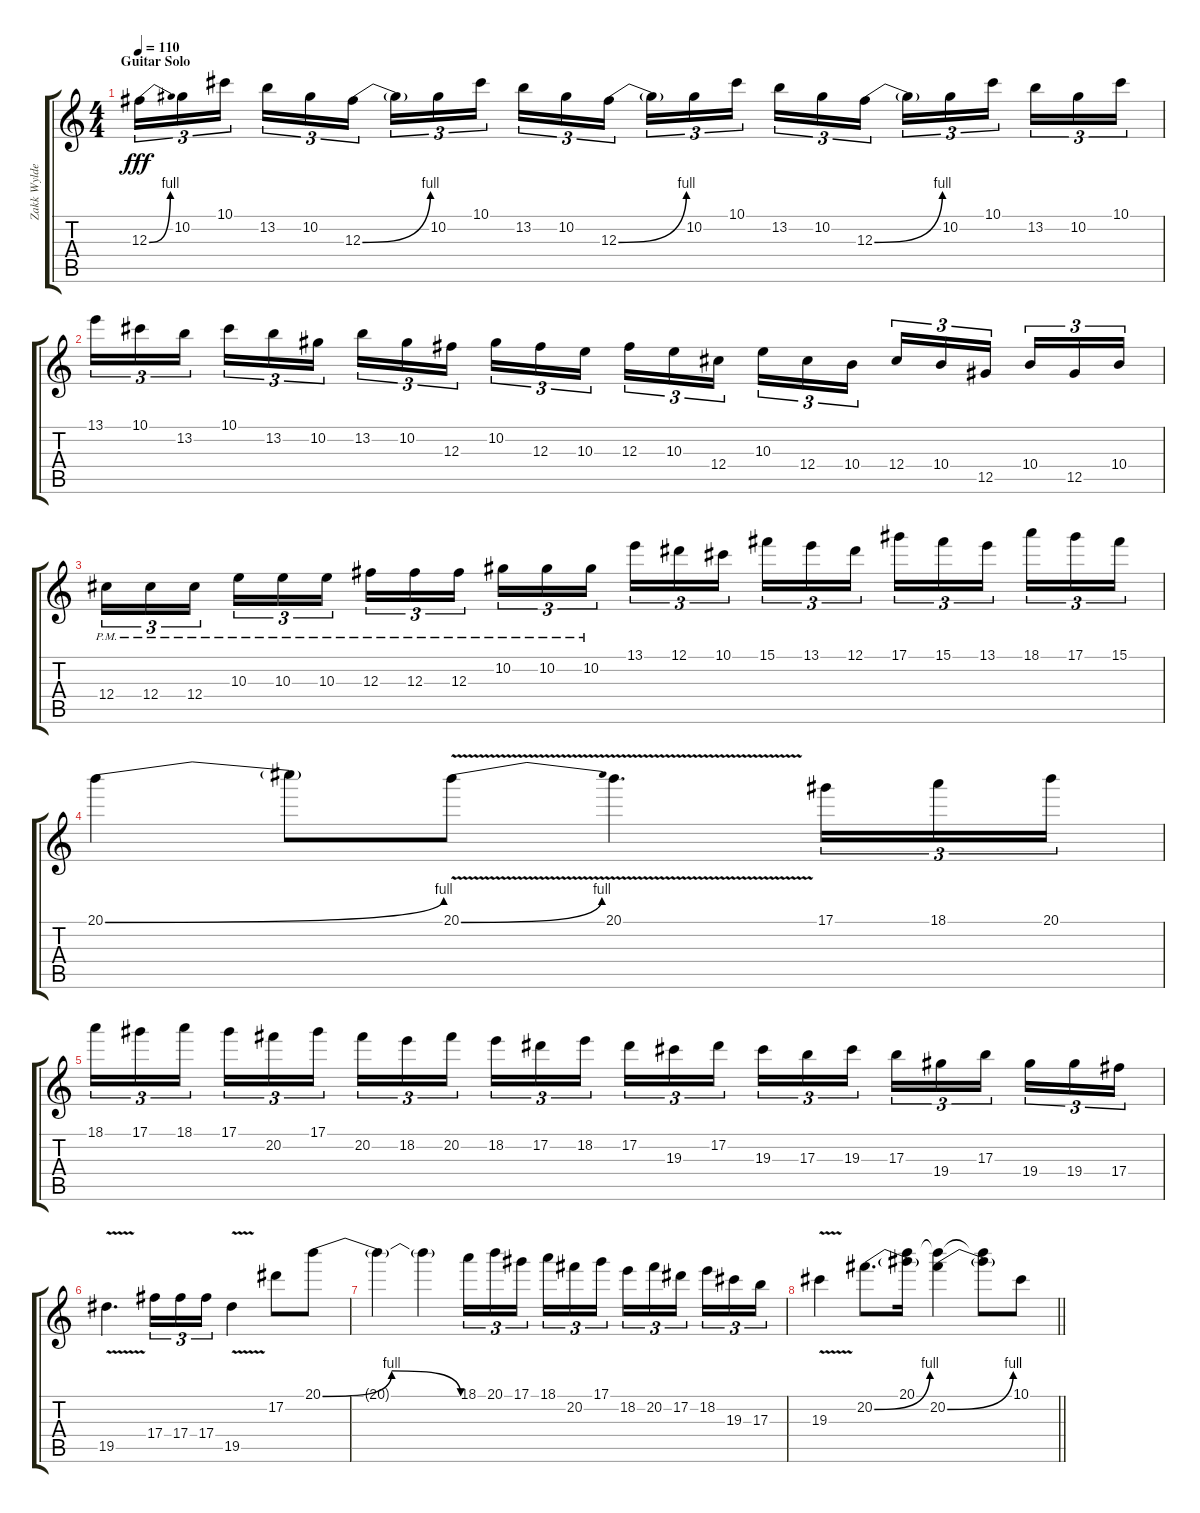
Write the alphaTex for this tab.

\track ("Zakk Wylde" "Zakk Wylde") {instrument overdrivenguitar}
\staff {score tabs}
\tuning (Eb4 Bb3 Gb3 Db3 Ab2 Eb2) {hide}
\ts (4 4)
\section ("" "Guitar Solo")
\tempo 110
\clef g2
\ks c
12.3{be (bend 0 0 60 4)}.16{tu (3 2) dy fff} 10.2.16{tu (3 2)} 10.1.16{tu (3 2) beam splitsecondary} 13.2.16{tu (3 2)} 10.2.16{tu (3 2)} 12.3{be (bend 0 0 60 4)}.16{tu (3 2)} 12.3{t}.16{tu (3 2)} 10.2.16{tu (3 2)} 10.1.16{tu (3 2) beam splitsecondary} 13.2.16{tu (3 2)} 10.2.16{tu (3 2)} 12.3{be (bend 0 0 60 4)}.16{tu (3 2)} 12.3{t}.16{tu (3 2)} 10.2.16{tu (3 2)} 10.1.16{tu (3 2) beam splitsecondary} 13.2.16{tu (3 2)} 10.2.16{tu (3 2)} 12.3{be (bend 0 0 60 4)}.16{tu (3 2)} 12.3{t}.16{tu (3 2)} 10.2.16{tu (3 2)} 10.1.16{tu (3 2) beam splitsecondary} 13.2.16{tu (3 2)} 10.2.16{tu (3 2)} 10.1.16{tu (3 2)} |
13.1.16{tu (3 2)} 10.1.16{tu (3 2)} 13.2.16{tu (3 2) beam splitsecondary} 10.1.16{tu (3 2)} 13.2.16{tu (3 2)} 10.2.16{tu (3 2)} 13.2.16{tu (3 2)} 10.2.16{tu (3 2)} 12.3.16{tu (3 2) beam splitsecondary} 10.2.16{tu (3 2)} 12.3.16{tu (3 2)} 10.3.16{tu (3 2)} 12.3.16{tu (3 2)} 10.3.16{tu (3 2)} 12.4.16{tu (3 2) beam splitsecondary} 10.3.16{tu (3 2)} 12.4.16{tu (3 2)} 10.4.16{tu (3 2)} 12.4.16{tu (3 2)} 10.4.16{tu (3 2)} 12.5.16{tu (3 2) beam splitsecondary} 10.4.16{tu (3 2)} 12.5.16{tu (3 2)} 10.4.16{tu (3 2)} |
12.4{pm}.16{tu (3 2)} 12.4{pm}.16{tu (3 2)} 12.4{pm}.16{tu (3 2) beam splitsecondary} 10.3{pm}.16{tu (3 2)} 10.3{pm}.16{tu (3 2)} 10.3{pm}.16{tu (3 2)} 12.3{pm}.16{tu (3 2)} 12.3{pm}.16{tu (3 2)} 12.3{pm}.16{tu (3 2) beam splitsecondary} 10.2{pm}.16{tu (3 2)} 10.2{pm}.16{tu (3 2)} 10.2{pm}.16{tu (3 2)} 13.1.16{tu (3 2)} 12.1.16{tu (3 2)} 10.1.16{tu (3 2) beam splitsecondary} 15.1.16{tu (3 2)} 13.1.16{tu (3 2)} 12.1.16{tu (3 2)} 17.1.16{tu (3 2)} 15.1.16{tu (3 2)} 13.1.16{tu (3 2) beam splitsecondary} 18.1.16{tu (3 2)} 17.1.16{tu (3 2)} 15.1.16{tu (3 2)} |
20.1{be (bend 0 0 60 4)}.4 20.1{t}.8 20.1{be (bend 0 0 60 4) v}.8 20.1{v}.4{d} 17.1.16{tu (3 2)} 18.1.16{tu (3 2)} 20.1.16{tu (3 2)} |
18.1.16{tu (3 2)} 17.1.16{tu (3 2)} 18.1.16{tu (3 2) beam splitsecondary} 17.1.16{tu (3 2)} 20.2.16{tu (3 2)} 17.1.16{tu (3 2)} 20.2.16{tu (3 2)} 18.2.16{tu (3 2)} 20.2.16{tu (3 2) beam splitsecondary} 18.2.16{tu (3 2)} 17.2.16{tu (3 2)} 18.2.16{tu (3 2)} 17.2.16{tu (3 2)} 19.3.16{tu (3 2)} 17.2.16{tu (3 2) beam splitsecondary} 19.3.16{tu (3 2)} 17.3.16{tu (3 2)} 19.3.16{tu (3 2)} 17.3.16{tu (3 2)} 19.4.16{tu (3 2)} 17.3.16{tu (3 2) beam splitsecondary} 19.4.16{tu (3 2)} 19.4.16{tu (3 2)} 17.4.16{tu (3 2)} |
19.5{v}.4{d} 17.4.16{tu (3 2)} 17.4.16{tu (3 2)} 17.4.16{tu (3 2)} 19.5{v}.4 17.2.8 20.1{be (bendrelease 0 0 30 4 50 4 60 0)}.8 |
20.1{t}.4 20.1{t}.4 18.1.16{tu (3 2)} 20.1.16{tu (3 2)} 17.1.16{tu (3 2) beam splitsecondary} 18.1.16{tu (3 2)} 20.2.16{tu (3 2)} 17.1.16{tu (3 2)} 18.2.16{tu (3 2)} 20.2.16{tu (3 2)} 17.2.16{tu (3 2) beam splitsecondary} 18.2.16{tu (3 2)} 19.3.16{tu (3 2)} 17.3.16{tu (3 2)} |
\barLineRight lightlight
19.3{v}.4 20.2{be (bend 0 0 60 4)}.8{d} (20.1 20.2{t}).16 (20.1{t} 20.2{be (bend 0 0 60 4)}).4 (20.1{t} 20.2{t}).8 10.1.8
